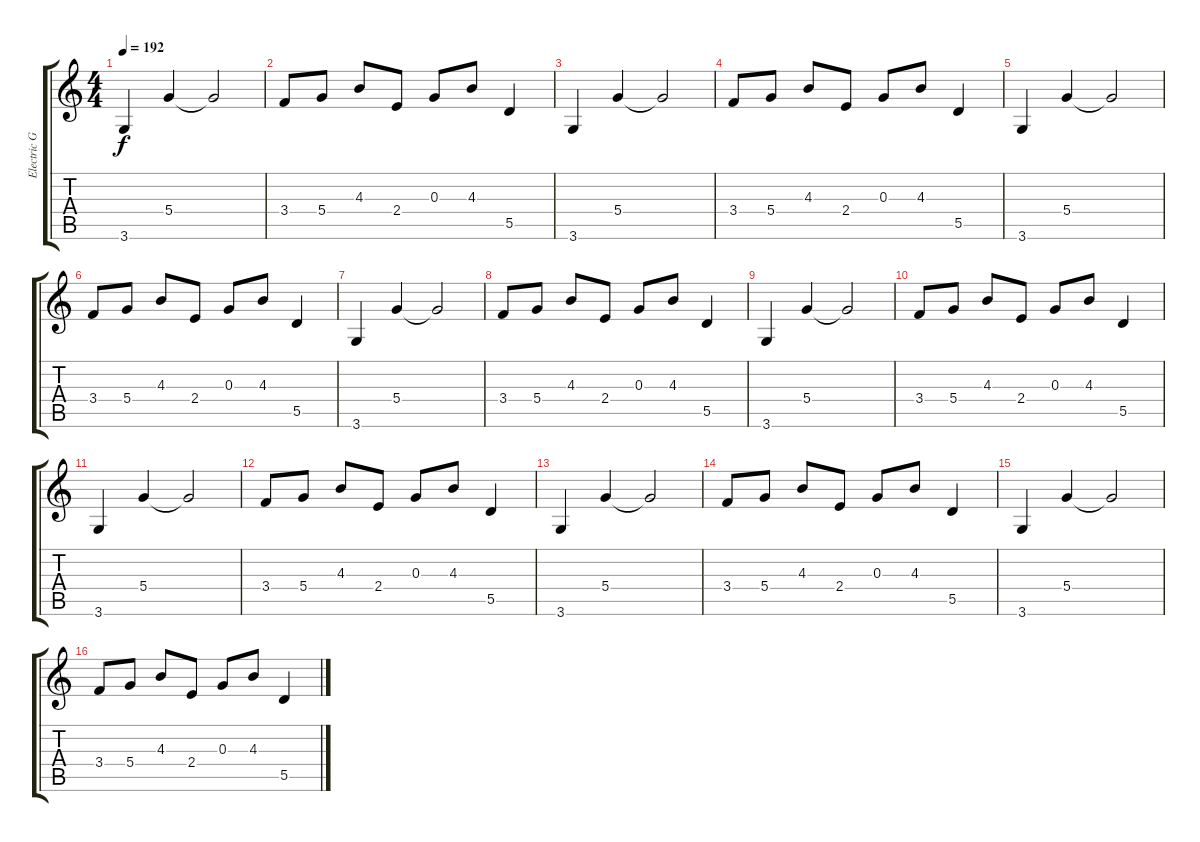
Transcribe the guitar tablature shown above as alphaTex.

\track ("Electric Guitar (Clean) " "Electric G") {instrument electricguitarclean}
\staff {score tabs}
\tuning (E4 B3 G3 D3 A2 E2) {hide}
\ts (4 4)
\tempo 192
\clef g2
\ks c
3.6.4{dy f} 5.4.4 5.4{t}.2 |
3.4.8 5.4.8 4.3.8 2.4.8 0.3.8 4.3.8 5.5.4 |
3.6.4 5.4.4 5.4{t}.2 |
3.4.8 5.4.8 4.3.8 2.4.8 0.3.8 4.3.8 5.5.4 |
3.6.4 5.4.4 5.4{t}.2 |
3.4.8 5.4.8 4.3.8 2.4.8 0.3.8 4.3.8 5.5.4 |
3.6.4 5.4.4 5.4{t}.2 |
3.4.8 5.4.8 4.3.8 2.4.8 0.3.8 4.3.8 5.5.4 |
3.6.4 5.4.4 5.4{t}.2 |
3.4.8 5.4.8 4.3.8 2.4.8 0.3.8 4.3.8 5.5.4 |
3.6.4 5.4.4 5.4{t}.2 |
3.4.8 5.4.8 4.3.8 2.4.8 0.3.8 4.3.8 5.5.4 |
3.6.4 5.4.4 5.4{t}.2 |
3.4.8 5.4.8 4.3.8 2.4.8 0.3.8 4.3.8 5.5.4 |
3.6.4 5.4.4 5.4{t}.2 |
3.4.8 5.4.8 4.3.8 2.4.8 0.3.8 4.3.8 5.5.4
